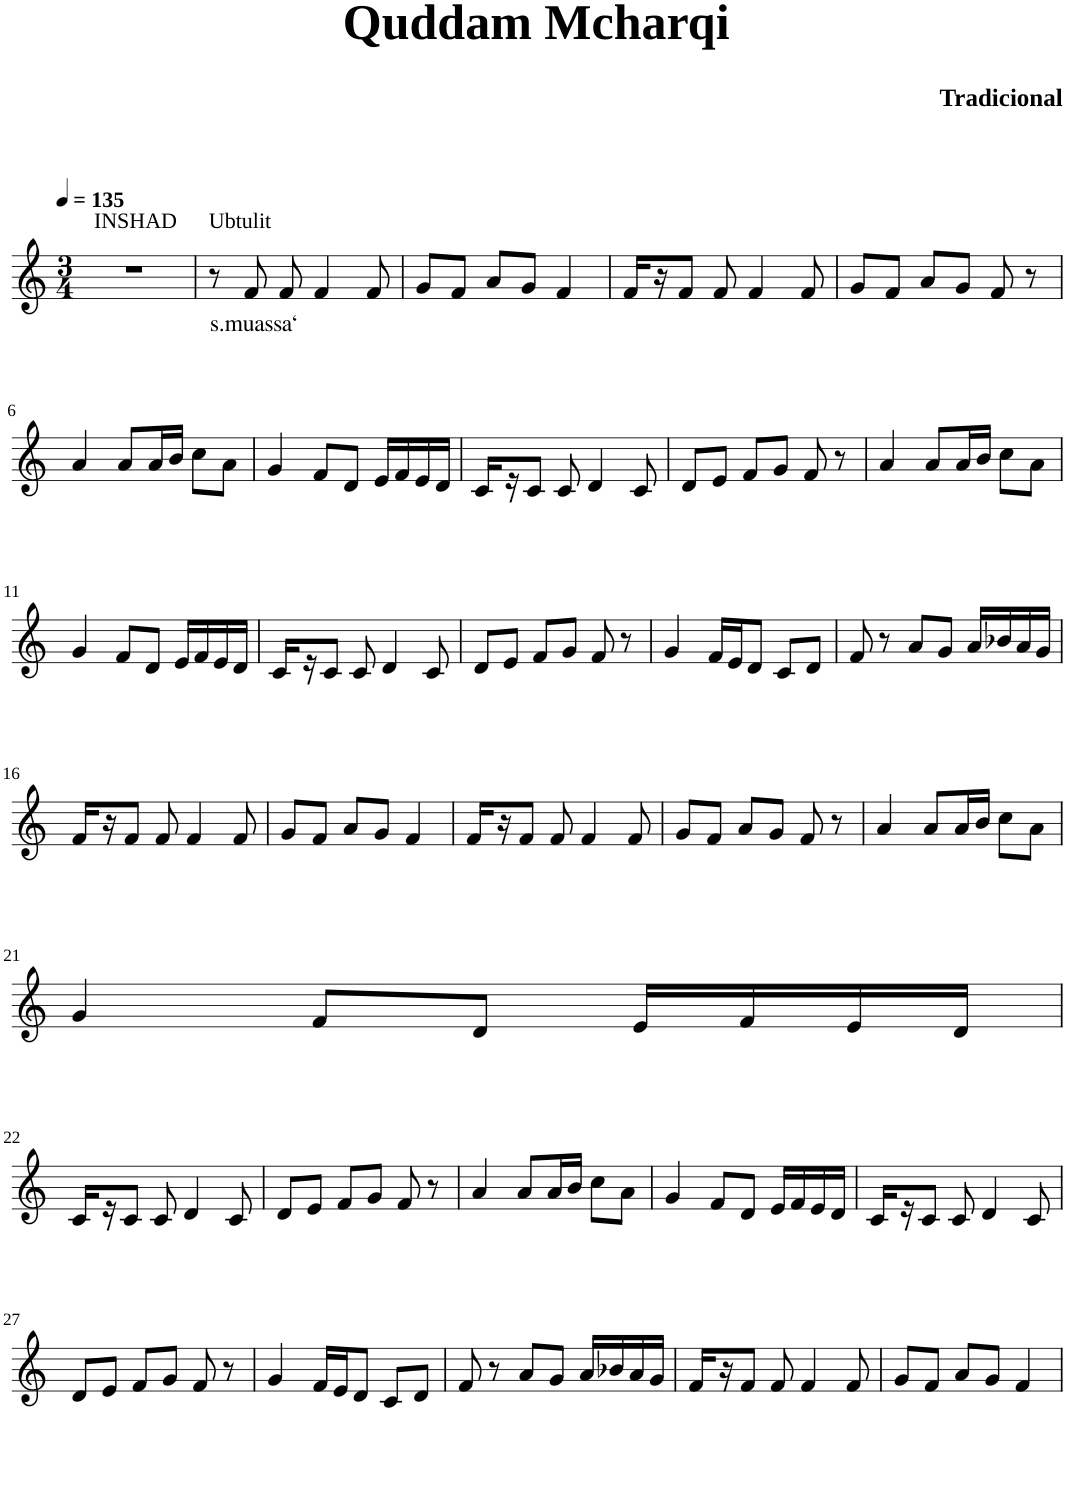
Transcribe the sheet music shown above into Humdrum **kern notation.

**kern	**text
*part1	*part1
*staff1	*staff1
*I"Violin	*
*clefG2	*
*k[]	*
*M3/4	*
*MM135	*
=1	=1
!LO:TX:a:t=INSHAD	!
2.r	.
=2	=2
!LO:TX:a:t=Ubtulit	!
8r	.
!	!LO:LY:b
8f/	s.muassa‘
8f/	.
4f/	.
8f/	.
=3	=3
8g/L	.
8f/J	.
8a/L	.
8g/J	.
4f/	.
=4	=4
16f/LL	.
16r	.
8f/J	.
8f/	.
4f/	.
8f/	.
=5	=5
8g/L	.
8f/J	.
8a/L	.
8g/J	.
8f/	.
8r	.
!!LO:LB:g=z
=6	=6
4a/	.
8a/L	.
16a/L	.
16b/JJ	.
8cc\L	.
8a\J	.
=7	=7
4g/	.
8f/L	.
8d/J	.
16e/LL	.
16f/	.
16e/	.
16d/JJ	.
=8	=8
16c/LL	.
16r	.
8c/J	.
8c/	.
4d/	.
8c/	.
=9	=9
8d/L	.
8e/J	.
8f/L	.
8g/J	.
8f/	.
8r	.
=10	=10
4a/	.
8a/L	.
16a/L	.
16b/JJ	.
8cc\L	.
8a\J	.
!!LO:LB:g=z
=11	=11
4g/	.
8f/L	.
8d/J	.
16e/LL	.
16f/	.
16e/	.
16d/JJ	.
=12	=12
16c/LL	.
16r	.
8c/J	.
8c/	.
4d/	.
8c/	.
=13	=13
8d/L	.
8e/J	.
8f/L	.
8g/J	.
8f/	.
8r	.
=14	=14
4g/	.
16f/LL	.
16e/J	.
8d/J	.
8c/L	.
8d/J	.
=15	=15
8f/	.
8r	.
8a/L	.
8g/J	.
16a/LL	.
16b-X/	.
16a/	.
16g/JJ	.
!!LO:LB:g=z
=16	=16
16f/LL	.
16r	.
8f/J	.
8f/	.
4f/	.
8f/	.
=17	=17
8g/L	.
8f/J	.
8a/L	.
8g/J	.
4f/	.
=18	=18
16f/LL	.
16r	.
8f/J	.
8f/	.
4f/	.
8f/	.
=19	=19
8g/L	.
8f/J	.
8a/L	.
8g/J	.
8f/	.
8r	.
=20	=20
4a/	.
8a/L	.
16a/L	.
16b/JJ	.
8cc\L	.
8a\J	.
!!LO:LB:g=z
=21	=21
4g/	.
8f/L	.
8d/J	.
16e/LL	.
16f/	.
16e/	.
16d/JJ	.
!!LO:LB:g=z
=22	=22
16c/LL	.
16r	.
8c/J	.
8c/	.
4d/	.
8c/	.
=23	=23
8d/L	.
8e/J	.
8f/L	.
8g/J	.
8f/	.
8r	.
=24	=24
4a/	.
8a/L	.
16a/L	.
16b/JJ	.
8cc\L	.
8a\J	.
=25	=25
4g/	.
8f/L	.
8d/J	.
16e/LL	.
16f/	.
16e/	.
16d/JJ	.
=26	=26
16c/LL	.
16r	.
8c/J	.
8c/	.
4d/	.
8c/	.
!!LO:LB:g=z
=27	=27
8d/L	.
8e/J	.
8f/L	.
8g/J	.
8f/	.
8r	.
=28	=28
4g/	.
16f/LL	.
16e/J	.
8d/J	.
8c/L	.
8d/J	.
=29	=29
8f/	.
8r	.
8a/L	.
8g/J	.
16a/LL	.
16b-X/	.
16a/	.
16g/JJ	.
=30	=30
16f/LL	.
16r	.
8f/J	.
8f/	.
4f/	.
8f/	.
=31	=31
8g/L	.
8f/J	.
8a/L	.
8g/J	.
4f/	.
=	=
*-	*-
